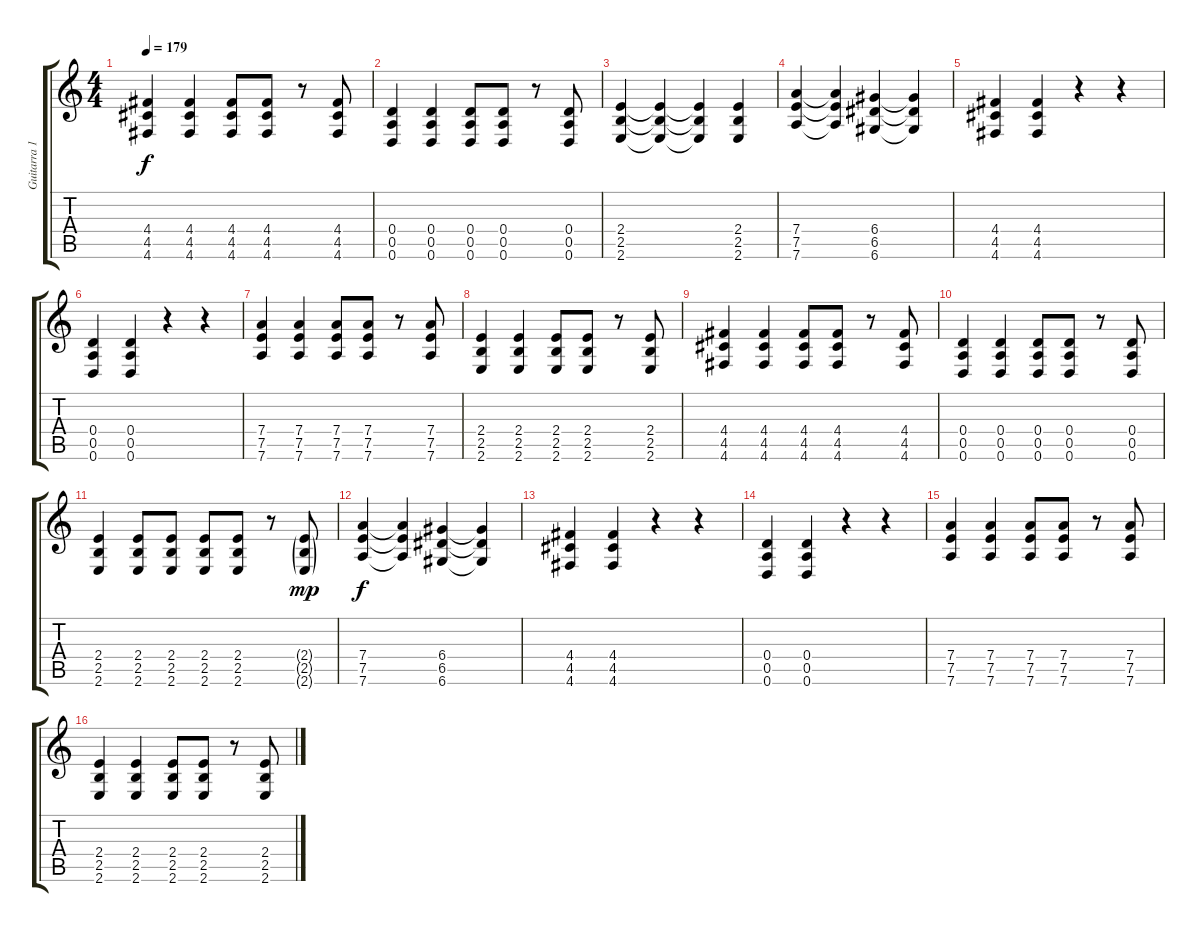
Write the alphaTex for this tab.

\track ("Guitarra 1" "Guitarra 1") {instrument acousticguitarnylon}
\staff {score tabs}
\tuning (E4 B3 G3 D3 A2 D2) {hide}
\ts (4 4)
\tempo 179
\clef g2
\ks c
(4.4 4.5 4.6).4{dy f} (4.4 4.5 4.6).4 (4.4 4.5 4.6).8 (4.4 4.5 4.6).8 r.8 (4.4 4.5 4.6).8 |
(0.4 0.5 0.6).4 (0.4 0.5 0.6).4 (0.4 0.5 0.6).8 (0.4 0.5 0.6).8 r.8 (0.4 0.5 0.6).8 |
(2.4 2.5 2.6).4 (2.4{t} 2.5{t} 2.6{t}).4 (2.4{t} 2.5{t} 2.6{t}).4 (2.4 2.5 2.6).4 |
(7.4 7.5 7.6).4 (7.4{t} 7.5{t} 7.6{t}).4 (6.4 6.5 6.6).4 (6.4{t} 6.5{t} 6.6{t}).4 |
(4.4 4.5 4.6).4{instrument distortionguitar} (4.4 4.5 4.6).4 r.4 r.4 |
(0.4 0.5 0.6).4 (0.4 0.5 0.6).4 r.4 r.4 |
(7.4 7.5 7.6).4 (7.4 7.5 7.6).4 (7.4 7.5 7.6).8 (7.4 7.5 7.6).8 r.8 (7.4 7.5 7.6).8 |
(2.4 2.5 2.6).4 (2.4 2.5 2.6).4 (2.4 2.5 2.6).8 (2.4 2.5 2.6).8 r.8 (2.4 2.5 2.6).8 |
(4.4 4.5 4.6).4 (4.4 4.5 4.6).4 (4.4 4.5 4.6).8 (4.4 4.5 4.6).8 r.8 (4.4 4.5 4.6).8 |
(0.4 0.5 0.6).4 (0.4 0.5 0.6).4 (0.4 0.5 0.6).8 (0.4 0.5 0.6).8 r.8 (0.4 0.5 0.6).8 |
(2.4 2.5 2.6).4 (2.4 2.5 2.6).8 (2.4 2.5 2.6).8 (2.4 2.5 2.6).8 (2.4 2.5 2.6).8 r.8 (2.4{g} 2.5{g} 2.6{g}).8{dy mp} |
(7.4 7.5 7.6).4{dy f} (7.4{t} 7.5{t} 7.6{t}).4 (6.4 6.5 6.6).4 (6.4{t} 6.5{t} 6.6{t}).4 |
(4.4 4.5 4.6).4{instrument distortionguitar} (4.4 4.5 4.6).4 r.4 r.4 |
(0.4 0.5 0.6).4 (0.4 0.5 0.6).4 r.4 r.4 |
(7.4 7.5 7.6).4 (7.4 7.5 7.6).4 (7.4 7.5 7.6).8 (7.4 7.5 7.6).8 r.8 (7.4 7.5 7.6).8 |
(2.4 2.5 2.6).4 (2.4 2.5 2.6).4 (2.4 2.5 2.6).8 (2.4 2.5 2.6).8 r.8 (2.4 2.5 2.6).8
